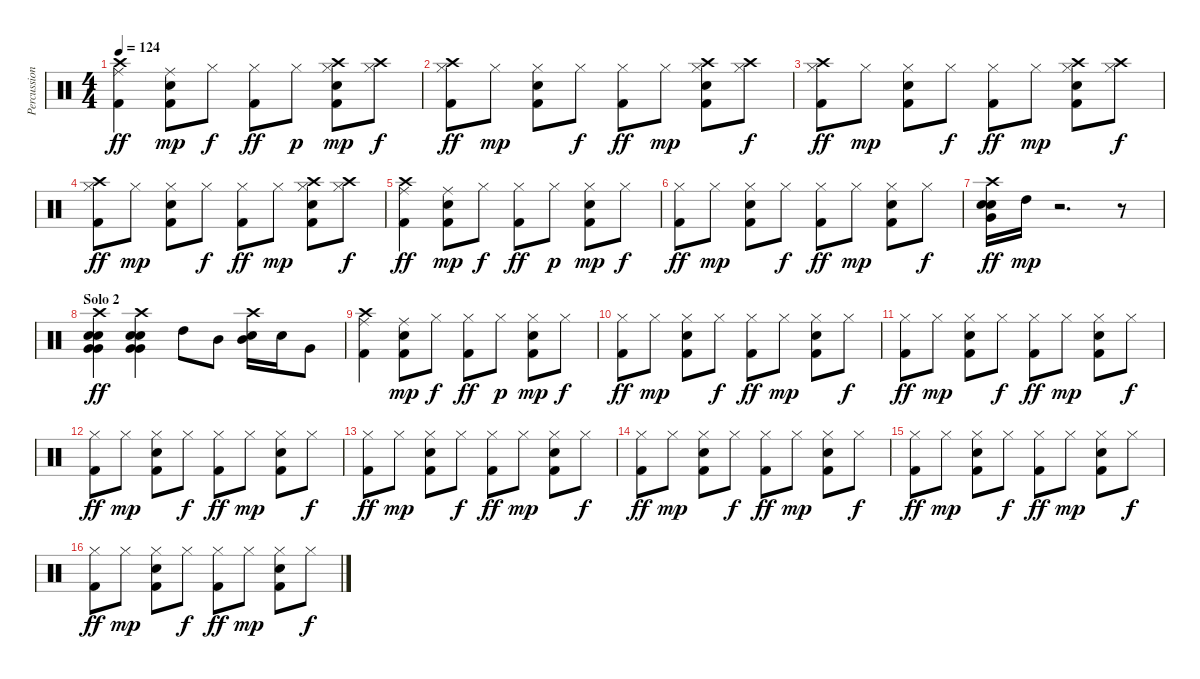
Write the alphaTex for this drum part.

\track ("Percussion" "Percussion") {instrument percussion}
\staff {score}
\articulation defaults
\ts (4 4)
\tempo 124
\clef neutral
\ks c
("Ride (middle)" "Crash high (hit)" "Kick (hit) 2").4{dy ff} ("Ride (middle)" "Snare (hit) 2" "Kick (hit) 2").8{dy mp} "Hi-Hat (closed)".8{dy f} ("Hi-Hat (closed)" "Kick (hit) 2").8{dy ff} "Hi-Hat (closed)".8{dy p} ("Hi-Hat (closed)" "Crash high (hit)" "Snare (hit) 2" "Kick (hit) 2").8{dy mp} ("Hi-Hat (closed)" "Crash high (hit)").8{dy f} |
("Hi-Hat (closed)" "Crash high (hit)" "Kick (hit) 2").8{dy ff} "Hi-Hat (closed)".8{dy mp} ("Hi-Hat (closed)" "Snare (hit) 2" "Kick (hit) 2").8 "Hi-Hat (closed)".8{dy f} ("Hi-Hat (closed)" "Kick (hit) 2").8{dy ff} "Hi-Hat (closed)".8{dy mp} ("Hi-Hat (closed)" "Crash high (hit)" "Snare (hit) 2" "Kick (hit) 2").8 ("Hi-Hat (closed)" "Crash high (hit)").8{dy f} |
("Hi-Hat (closed)" "Crash high (hit)" "Kick (hit) 2").8{dy ff} "Hi-Hat (closed)".8{dy mp} ("Hi-Hat (closed)" "Snare (hit) 2" "Kick (hit) 2").8 "Hi-Hat (closed)".8{dy f} ("Hi-Hat (closed)" "Kick (hit) 2").8{dy ff} "Hi-Hat (closed)".8{dy mp} ("Hi-Hat (closed)" "Crash high (hit)" "Snare (hit) 2" "Kick (hit) 2").8 ("Crash high (hit)" "Hi-Hat (closed)").8{dy f} |
("Crash high (hit)" "Hi-Hat (closed)" "Kick (hit) 2").8{dy ff} "Hi-Hat (closed)".8{dy mp} ("Hi-Hat (closed)" "Snare (hit) 2" "Kick (hit) 2").8 "Hi-Hat (closed)".8{dy f} ("Hi-Hat (closed)" "Kick (hit) 2").8{dy ff} "Hi-Hat (closed)".8{dy mp} ("Hi-Hat (closed)" "Crash high (hit)" "Snare (hit) 2" "Kick (hit) 2").8 ("Crash high (hit)" "Hi-Hat (closed)").8{dy f} |
("Ride (middle)" "Crash high (hit)" "Kick (hit) 2").4{dy ff} ("Ride (middle)" "Snare (hit) 2" "Kick (hit) 2").8{dy mp} "Hi-Hat (closed)".8{dy f} ("Hi-Hat (closed)" "Kick (hit) 2").8{dy ff} "Hi-Hat (closed)".8{dy p} ("Hi-Hat (closed)" "Snare (hit) 2" "Kick (hit) 2").8{dy mp} "Hi-Hat (closed)".8{dy f} |
("Hi-Hat (closed)" "Kick (hit) 2").8{dy ff} "Hi-Hat (closed)".8{dy mp} ("Hi-Hat (closed)" "Snare (hit) 2" "Kick (hit) 2").8 "Hi-Hat (closed)".8{dy f} ("Hi-Hat (closed)" "Kick (hit) 2").8{dy ff} "Hi-Hat (closed)".8{dy mp} ("Hi-Hat (closed)" "Snare (hit) 2" "Kick (hit) 2").8 "Hi-Hat (closed)".8{dy f} |
("Very Low Tom (hit)" "Crash high (hit)" "Snare (hit) 2" "Snare (hit) 2").16{dy ff} "High Tom (hit)".16{dy mp} r.2{d} r.8 |
\section ("" "Solo 2")
("Very Low Tom (hit)" "Crash high (hit)" "Snare (hit) 2" "Very Low Tom (hit)" "Snare (hit) 2").4{dy ff} ("Very Low Tom (hit)" "Crash high (hit)" "Snare (hit) 2" "Very Low Tom (hit)" "Snare (hit) 2").4 "High Tom (hit)".8 "Mid Tom (hit)".8 ("Snare (hit) 2" "Mid Tom (hit)" "Crash high (hit)").16 "Snare (hit) 2".16 "Very Low Tom (hit)".8 |
("Ride (middle)" "Crash high (hit)" "Kick (hit) 2").4 ("Ride (middle)" "Snare (hit) 2" "Kick (hit) 2").8{dy mp} "Hi-Hat (closed)".8{dy f} ("Hi-Hat (closed)" "Kick (hit) 2").8{dy ff} "Hi-Hat (closed)".8{dy p} ("Hi-Hat (closed)" "Snare (hit) 2" "Kick (hit) 2").8{dy mp} "Hi-Hat (closed)".8{dy f} |
("Hi-Hat (closed)" "Kick (hit) 2").8{dy ff} "Hi-Hat (closed)".8{dy mp} ("Hi-Hat (closed)" "Snare (hit) 2" "Kick (hit) 2").8 "Hi-Hat (closed)".8{dy f} ("Hi-Hat (closed)" "Kick (hit) 2").8{dy ff} "Hi-Hat (closed)".8{dy mp} ("Hi-Hat (closed)" "Snare (hit) 2" "Kick (hit) 2").8 "Hi-Hat (closed)".8{dy f} |
("Hi-Hat (closed)" "Kick (hit) 2").8{dy ff} "Hi-Hat (closed)".8{dy mp} ("Hi-Hat (closed)" "Snare (hit) 2" "Kick (hit) 2").8 "Hi-Hat (closed)".8{dy f} ("Hi-Hat (closed)" "Kick (hit) 2").8{dy ff} "Hi-Hat (closed)".8{dy mp} ("Hi-Hat (closed)" "Snare (hit) 2" "Kick (hit) 2").8 "Hi-Hat (closed)".8{dy f} |
("Hi-Hat (closed)" "Kick (hit) 2").8{dy ff} "Hi-Hat (closed)".8{dy mp} ("Hi-Hat (closed)" "Snare (hit) 2" "Kick (hit) 2").8 "Hi-Hat (closed)".8{dy f} ("Hi-Hat (closed)" "Kick (hit) 2").8{dy ff} "Hi-Hat (closed)".8{dy mp} ("Hi-Hat (closed)" "Snare (hit) 2" "Kick (hit) 2").8 "Hi-Hat (closed)".8{dy f} |
("Hi-Hat (closed)" "Kick (hit) 2").8{dy ff} "Hi-Hat (closed)".8{dy mp} ("Hi-Hat (closed)" "Snare (hit) 2" "Kick (hit) 2").8 "Hi-Hat (closed)".8{dy f} ("Hi-Hat (closed)" "Kick (hit) 2").8{dy ff} "Hi-Hat (closed)".8{dy mp} ("Hi-Hat (closed)" "Snare (hit) 2" "Kick (hit) 2").8 "Hi-Hat (closed)".8{dy f} |
("Hi-Hat (closed)" "Kick (hit) 2").8{dy ff} "Hi-Hat (closed)".8{dy mp} ("Hi-Hat (closed)" "Snare (hit) 2" "Kick (hit) 2").8 "Hi-Hat (closed)".8{dy f} ("Hi-Hat (closed)" "Kick (hit) 2").8{dy ff} "Hi-Hat (closed)".8{dy mp} ("Hi-Hat (closed)" "Snare (hit) 2" "Kick (hit) 2").8 "Hi-Hat (closed)".8{dy f} |
("Hi-Hat (closed)" "Kick (hit) 2").8{dy ff} "Hi-Hat (closed)".8{dy mp} ("Hi-Hat (closed)" "Snare (hit) 2" "Kick (hit) 2").8 "Hi-Hat (closed)".8{dy f} ("Hi-Hat (closed)" "Kick (hit) 2").8{dy ff} "Hi-Hat (closed)".8{dy mp} ("Hi-Hat (closed)" "Snare (hit) 2" "Kick (hit) 2").8 "Hi-Hat (closed)".8{dy f} |
("Hi-Hat (closed)" "Kick (hit) 2").8{dy ff} "Hi-Hat (closed)".8{dy mp} ("Hi-Hat (closed)" "Snare (hit) 2" "Kick (hit) 2").8 "Hi-Hat (closed)".8{dy f} ("Hi-Hat (closed)" "Kick (hit) 2").8{dy ff} "Hi-Hat (closed)".8{dy mp} ("Hi-Hat (closed)" "Snare (hit) 2" "Kick (hit) 2").8 "Hi-Hat (closed)".8{dy f}
